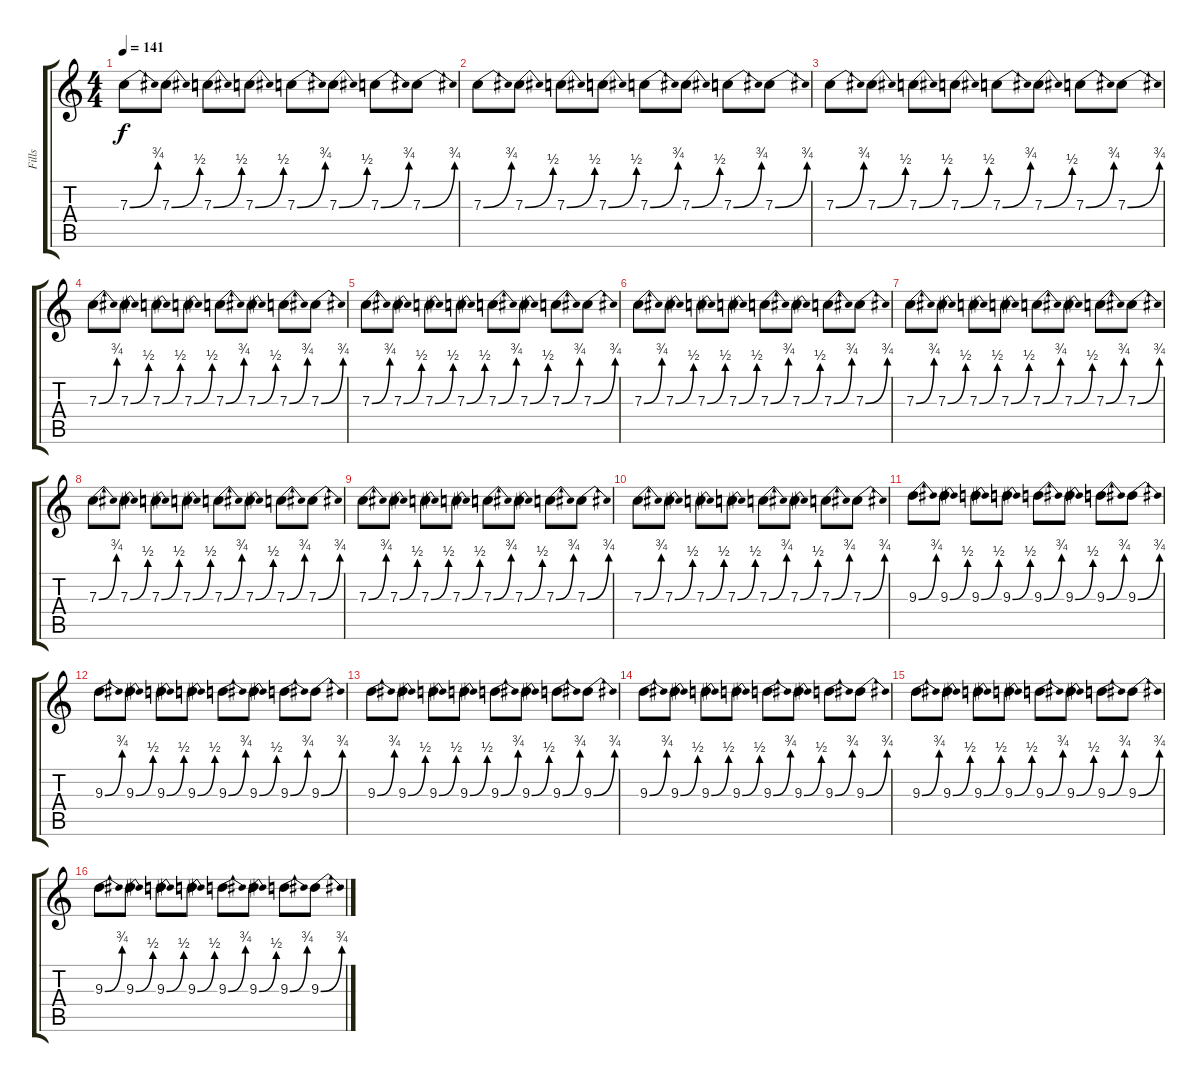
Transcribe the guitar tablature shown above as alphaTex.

\track ("Fills" "Fills") {instrument distortionguitar}
\staff {score tabs}
\tuning (D4 A3 F3 C3 G2 C2) {hide}
\ts (4 4)
\tempo 141
\clef g2
\ks c
7.3{be (bend 0 0 60 3)}.8{dy f} 7.3{be (bend 0 0 60 2)}.8 7.3{be (bend 0 0 60 2)}.8 7.3{be (bend 0 0 60 2)}.8 7.3{be (bend 0 0 60 3)}.8 7.3{be (bend 0 0 60 2)}.8 7.3{be (bend 0 0 60 3)}.8 7.3{be (bend 0 0 60 3)}.8 |
7.3{be (bend 0 0 60 3)}.8 7.3{be (bend 0 0 60 2)}.8 7.3{be (bend 0 0 60 2)}.8 7.3{be (bend 0 0 60 2)}.8 7.3{be (bend 0 0 60 3)}.8 7.3{be (bend 0 0 60 2)}.8 7.3{be (bend 0 0 60 3)}.8 7.3{be (bend 0 0 60 3)}.8 |
7.3{be (bend 0 0 60 3)}.8 7.3{be (bend 0 0 60 2)}.8 7.3{be (bend 0 0 60 2)}.8 7.3{be (bend 0 0 60 2)}.8 7.3{be (bend 0 0 60 3)}.8 7.3{be (bend 0 0 60 2)}.8 7.3{be (bend 0 0 60 3)}.8 7.3{be (bend 0 0 60 3)}.8 |
7.3{be (bend 0 0 60 3)}.8 7.3{be (bend 0 0 60 2)}.8 7.3{be (bend 0 0 60 2)}.8 7.3{be (bend 0 0 60 2)}.8 7.3{be (bend 0 0 60 3)}.8 7.3{be (bend 0 0 60 2)}.8 7.3{be (bend 0 0 60 3)}.8 7.3{be (bend 0 0 60 3)}.8 |
7.3{be (bend 0 0 60 3)}.8 7.3{be (bend 0 0 60 2)}.8 7.3{be (bend 0 0 60 2)}.8 7.3{be (bend 0 0 60 2)}.8 7.3{be (bend 0 0 60 3)}.8 7.3{be (bend 0 0 60 2)}.8 7.3{be (bend 0 0 60 3)}.8 7.3{be (bend 0 0 60 3)}.8 |
7.3{be (bend 0 0 60 3)}.8 7.3{be (bend 0 0 60 2)}.8 7.3{be (bend 0 0 60 2)}.8 7.3{be (bend 0 0 60 2)}.8 7.3{be (bend 0 0 60 3)}.8 7.3{be (bend 0 0 60 2)}.8 7.3{be (bend 0 0 60 3)}.8 7.3{be (bend 0 0 60 3)}.8 |
7.3{be (bend 0 0 60 3)}.8 7.3{be (bend 0 0 60 2)}.8 7.3{be (bend 0 0 60 2)}.8 7.3{be (bend 0 0 60 2)}.8 7.3{be (bend 0 0 60 3)}.8 7.3{be (bend 0 0 60 2)}.8 7.3{be (bend 0 0 60 3)}.8 7.3{be (bend 0 0 60 3)}.8 |
7.3{be (bend 0 0 60 3)}.8 7.3{be (bend 0 0 60 2)}.8 7.3{be (bend 0 0 60 2)}.8 7.3{be (bend 0 0 60 2)}.8 7.3{be (bend 0 0 60 3)}.8 7.3{be (bend 0 0 60 2)}.8 7.3{be (bend 0 0 60 3)}.8 7.3{be (bend 0 0 60 3)}.8 |
7.3{be (bend 0 0 60 3)}.8 7.3{be (bend 0 0 60 2)}.8 7.3{be (bend 0 0 60 2)}.8 7.3{be (bend 0 0 60 2)}.8 7.3{be (bend 0 0 60 3)}.8 7.3{be (bend 0 0 60 2)}.8 7.3{be (bend 0 0 60 3)}.8 7.3{be (bend 0 0 60 3)}.8 |
7.3{be (bend 0 0 60 3)}.8 7.3{be (bend 0 0 60 2)}.8 7.3{be (bend 0 0 60 2)}.8 7.3{be (bend 0 0 60 2)}.8 7.3{be (bend 0 0 60 3)}.8 7.3{be (bend 0 0 60 2)}.8 7.3{be (bend 0 0 60 3)}.8 7.3{be (bend 0 0 60 3)}.8 |
9.3{be (bend 0 0 60 3)}.8 9.3{be (bend 0 0 60 2)}.8 9.3{be (bend 0 0 60 2)}.8 9.3{be (bend 0 0 60 2)}.8 9.3{be (bend 0 0 60 3)}.8 9.3{be (bend 0 0 60 2)}.8 9.3{be (bend 0 0 60 3)}.8 9.3{be (bend 0 0 60 3)}.8 |
9.3{be (bend 0 0 60 3)}.8 9.3{be (bend 0 0 60 2)}.8 9.3{be (bend 0 0 60 2)}.8 9.3{be (bend 0 0 60 2)}.8 9.3{be (bend 0 0 60 3)}.8 9.3{be (bend 0 0 60 2)}.8 9.3{be (bend 0 0 60 3)}.8 9.3{be (bend 0 0 60 3)}.8 |
9.3{be (bend 0 0 60 3)}.8 9.3{be (bend 0 0 60 2)}.8 9.3{be (bend 0 0 60 2)}.8 9.3{be (bend 0 0 60 2)}.8 9.3{be (bend 0 0 60 3)}.8 9.3{be (bend 0 0 60 2)}.8 9.3{be (bend 0 0 60 3)}.8 9.3{be (bend 0 0 60 3)}.8 |
9.3{be (bend 0 0 60 3)}.8 9.3{be (bend 0 0 60 2)}.8 9.3{be (bend 0 0 60 2)}.8 9.3{be (bend 0 0 60 2)}.8 9.3{be (bend 0 0 60 3)}.8 9.3{be (bend 0 0 60 2)}.8 9.3{be (bend 0 0 60 3)}.8 9.3{be (bend 0 0 60 3)}.8 |
9.3{be (bend 0 0 60 3)}.8 9.3{be (bend 0 0 60 2)}.8 9.3{be (bend 0 0 60 2)}.8 9.3{be (bend 0 0 60 2)}.8 9.3{be (bend 0 0 60 3)}.8 9.3{be (bend 0 0 60 2)}.8 9.3{be (bend 0 0 60 3)}.8 9.3{be (bend 0 0 60 3)}.8 |
9.3{be (bend 0 0 60 3)}.8 9.3{be (bend 0 0 60 2)}.8 9.3{be (bend 0 0 60 2)}.8 9.3{be (bend 0 0 60 2)}.8 9.3{be (bend 0 0 60 3)}.8 9.3{be (bend 0 0 60 2)}.8 9.3{be (bend 0 0 60 3)}.8 9.3{be (bend 0 0 60 3)}.8
